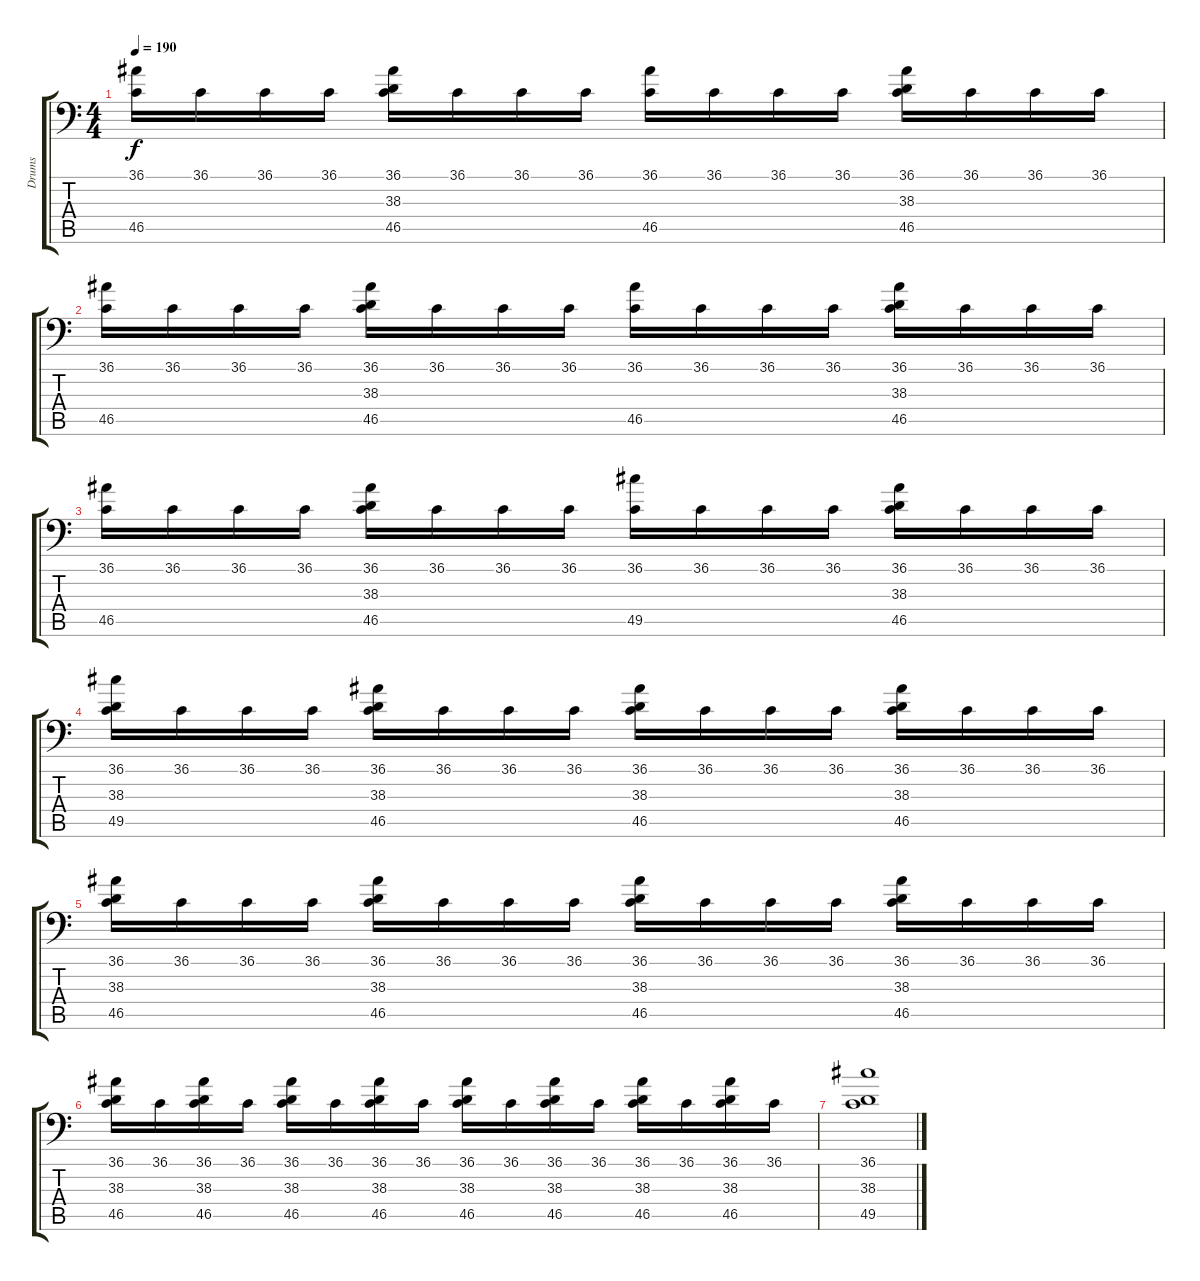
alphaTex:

\track ("Drums" "Drums") {instrument acousticgrandpiano}
\staff {score tabs}
\tuning (C-1 C-1 C-1 C-1 C-1 C-1) {hide}
\ts (4 4)
\tempo 190
\clef f4
\ks c
(36.1 46.5).16{dy f} 36.1.16 36.1.16 36.1.16 (36.1 38.3 46.5).16 36.1.16 36.1.16 36.1.16 (36.1 46.5).16 36.1.16 36.1.16 36.1.16 (36.1 38.3 46.5).16 36.1.16 36.1.16 36.1.16 |
(36.1 46.5).16 36.1.16 36.1.16 36.1.16 (36.1 38.3 46.5).16 36.1.16 36.1.16 36.1.16 (36.1 46.5).16 36.1.16 36.1.16 36.1.16 (36.1 38.3 46.5).16 36.1.16 36.1.16 36.1.16 |
(36.1 46.5).16 36.1.16 36.1.16 36.1.16 (36.1 38.3 46.5).16 36.1.16 36.1.16 36.1.16 (36.1 49.5).16 36.1.16 36.1.16 36.1.16 (36.1 38.3 46.5).16 36.1.16 36.1.16 36.1.16 |
(36.1 38.3 49.5).16 36.1.16 36.1.16 36.1.16 (36.1 38.3 46.5).16 36.1.16 36.1.16 36.1.16 (36.1 38.3 46.5).16 36.1.16 36.1.16 36.1.16 (36.1 38.3 46.5).16 36.1.16 36.1.16 36.1.16 |
(36.1 38.3 46.5).16 36.1.16 36.1.16 36.1.16 (36.1 38.3 46.5).16 36.1.16 36.1.16 36.1.16 (36.1 38.3 46.5).16 36.1.16 36.1.16 36.1.16 (36.1 38.3 46.5).16 36.1.16 36.1.16 36.1.16 |
(36.1 38.3 46.5).16 36.1.16 (36.1 38.3 46.5).16 36.1.16 (36.1 38.3 46.5).16 36.1.16 (36.1 38.3 46.5).16 36.1.16 (36.1 38.3 46.5).16 36.1.16 (36.1 38.3 46.5).16 36.1.16 (36.1 38.3 46.5).16 36.1.16 (36.1 38.3 46.5).16 36.1.16 |
(36.1 38.3 49.5).1
